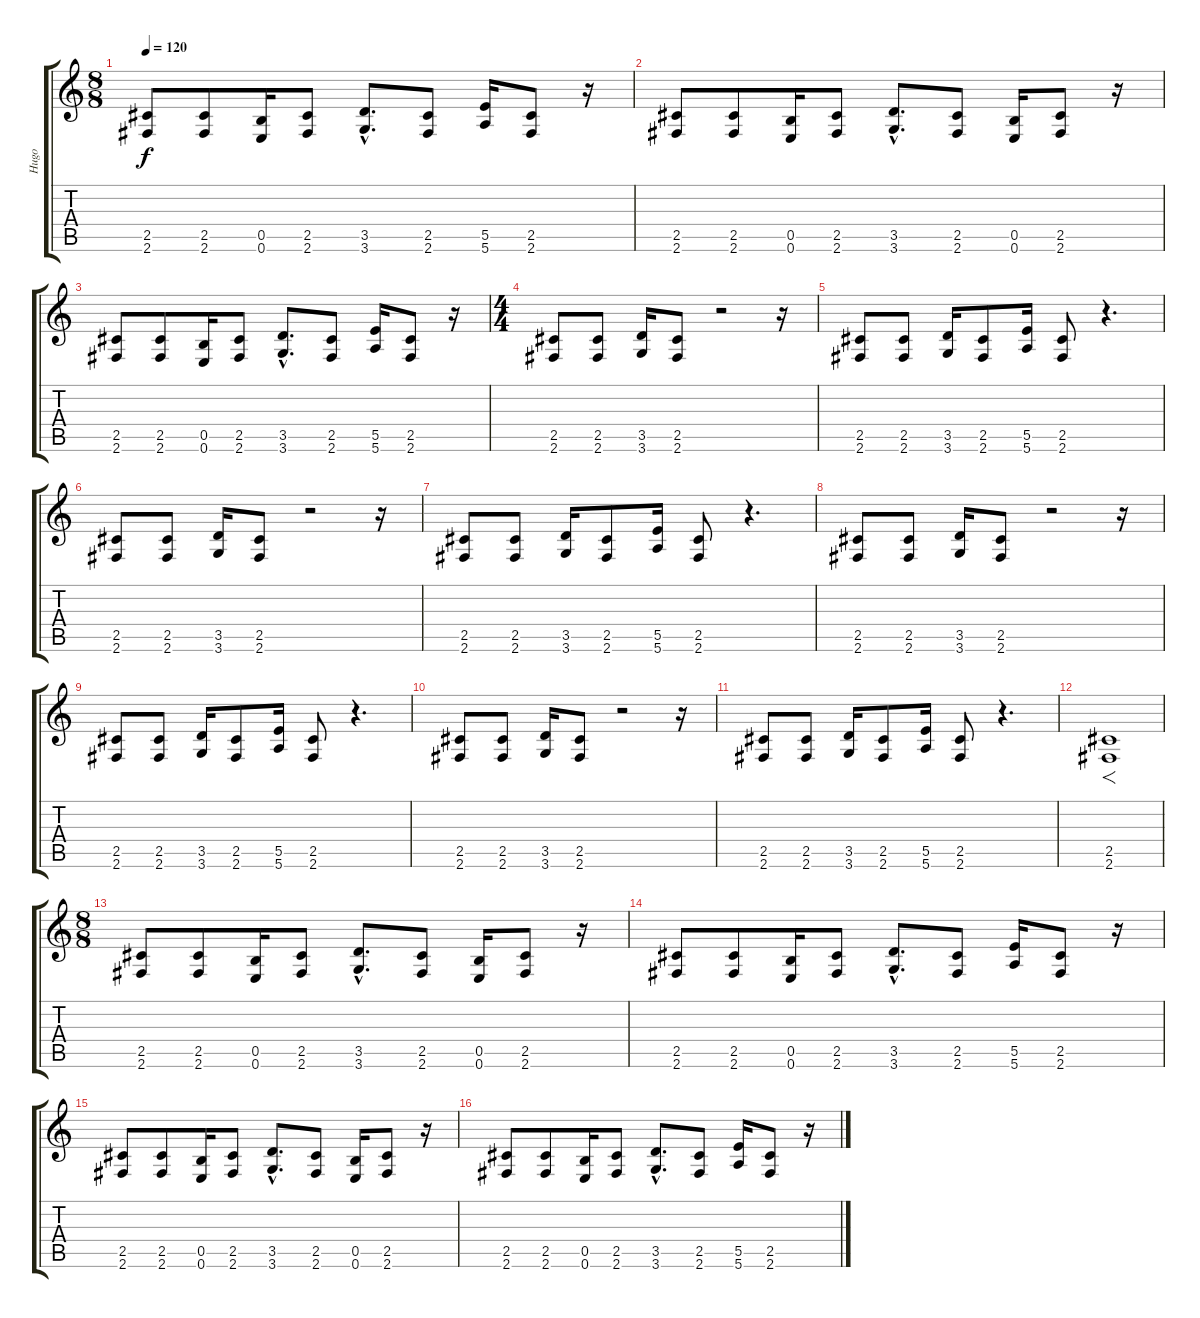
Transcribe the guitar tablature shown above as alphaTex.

\track ("Hugo" "Hugo") {instrument distortionguitar}
\staff {score tabs}
\tuning (Gb4 Db4 Ab3 E3 B2 E2) {hide}
\ts (8 8)
\tempo 120
\clef g2
\ks c
(2.5 2.6).8{dy f} (2.5 2.6).8 (0.5 0.6).16 (2.5 2.6).8 (3.5{hac} 3.6{hac}).8{d} (2.5 2.6).8 (5.5 5.6).16 (2.5 2.6).8 r.16 |
(2.5 2.6).8 (2.5 2.6).8 (0.5 0.6).16 (2.5 2.6).8 (3.5{hac} 3.6{hac}).8{d} (2.5 2.6).8 (0.5 0.6).16 (2.5 2.6).8 r.16 |
(2.5 2.6).8 (2.5 2.6).8 (0.5 0.6).16 (2.5 2.6).8 (3.5{hac} 3.6{hac}).8{d} (2.5 2.6).8 (5.5 5.6).16 (2.5 2.6).8 r.16 |
\ts (4 4)
(2.5 2.6).8{volume 16} (2.5 2.6).8 (3.5 3.6).16 (2.5 2.6).8 r.2 r.16 |
(2.5 2.6).8 (2.5 2.6).8 (3.5 3.6).16 (2.5 2.6).8 (5.5 5.6).16 (2.5 2.6).8 r.4{d} |
(2.5 2.6).8{volume 16} (2.5 2.6).8 (3.5 3.6).16 (2.5 2.6).8 r.2 r.16 |
(2.5 2.6).8 (2.5 2.6).8 (3.5 3.6).16 (2.5 2.6).8 (5.5 5.6).16 (2.5 2.6).8 r.4{d} |
(2.5 2.6).8{volume 16} (2.5 2.6).8 (3.5 3.6).16 (2.5 2.6).8 r.2 r.16 |
(2.5 2.6).8 (2.5 2.6).8 (3.5 3.6).16 (2.5 2.6).8 (5.5 5.6).16 (2.5 2.6).8 r.4{d} |
(2.5 2.6).8{volume 16} (2.5 2.6).8 (3.5 3.6).16 (2.5 2.6).8 r.2 r.16 |
(2.5 2.6).8 (2.5 2.6).8 (3.5 3.6).16 (2.5 2.6).8 (5.5 5.6).16 (2.5 2.6).8 r.4{d} |
(2.5 2.6).1{f} |
\ts (8 8)
(2.5 2.6).8 (2.5 2.6).8 (0.5 0.6).16 (2.5 2.6).8 (3.5{hac} 3.6{hac}).8{d} (2.5 2.6).8 (0.5 0.6).16 (2.5 2.6).8 r.16 |
(2.5 2.6).8 (2.5 2.6).8 (0.5 0.6).16 (2.5 2.6).8 (3.5{hac} 3.6{hac}).8{d} (2.5 2.6).8 (5.5 5.6).16 (2.5 2.6).8 r.16 |
(2.5 2.6).8 (2.5 2.6).8 (0.5 0.6).16 (2.5 2.6).8 (3.5{hac} 3.6{hac}).8{d} (2.5 2.6).8 (0.5 0.6).16 (2.5 2.6).8 r.16 |
(2.5 2.6).8 (2.5 2.6).8 (0.5 0.6).16 (2.5 2.6).8 (3.5{hac} 3.6{hac}).8{d} (2.5 2.6).8 (5.5 5.6).16 (2.5 2.6).8 r.16
